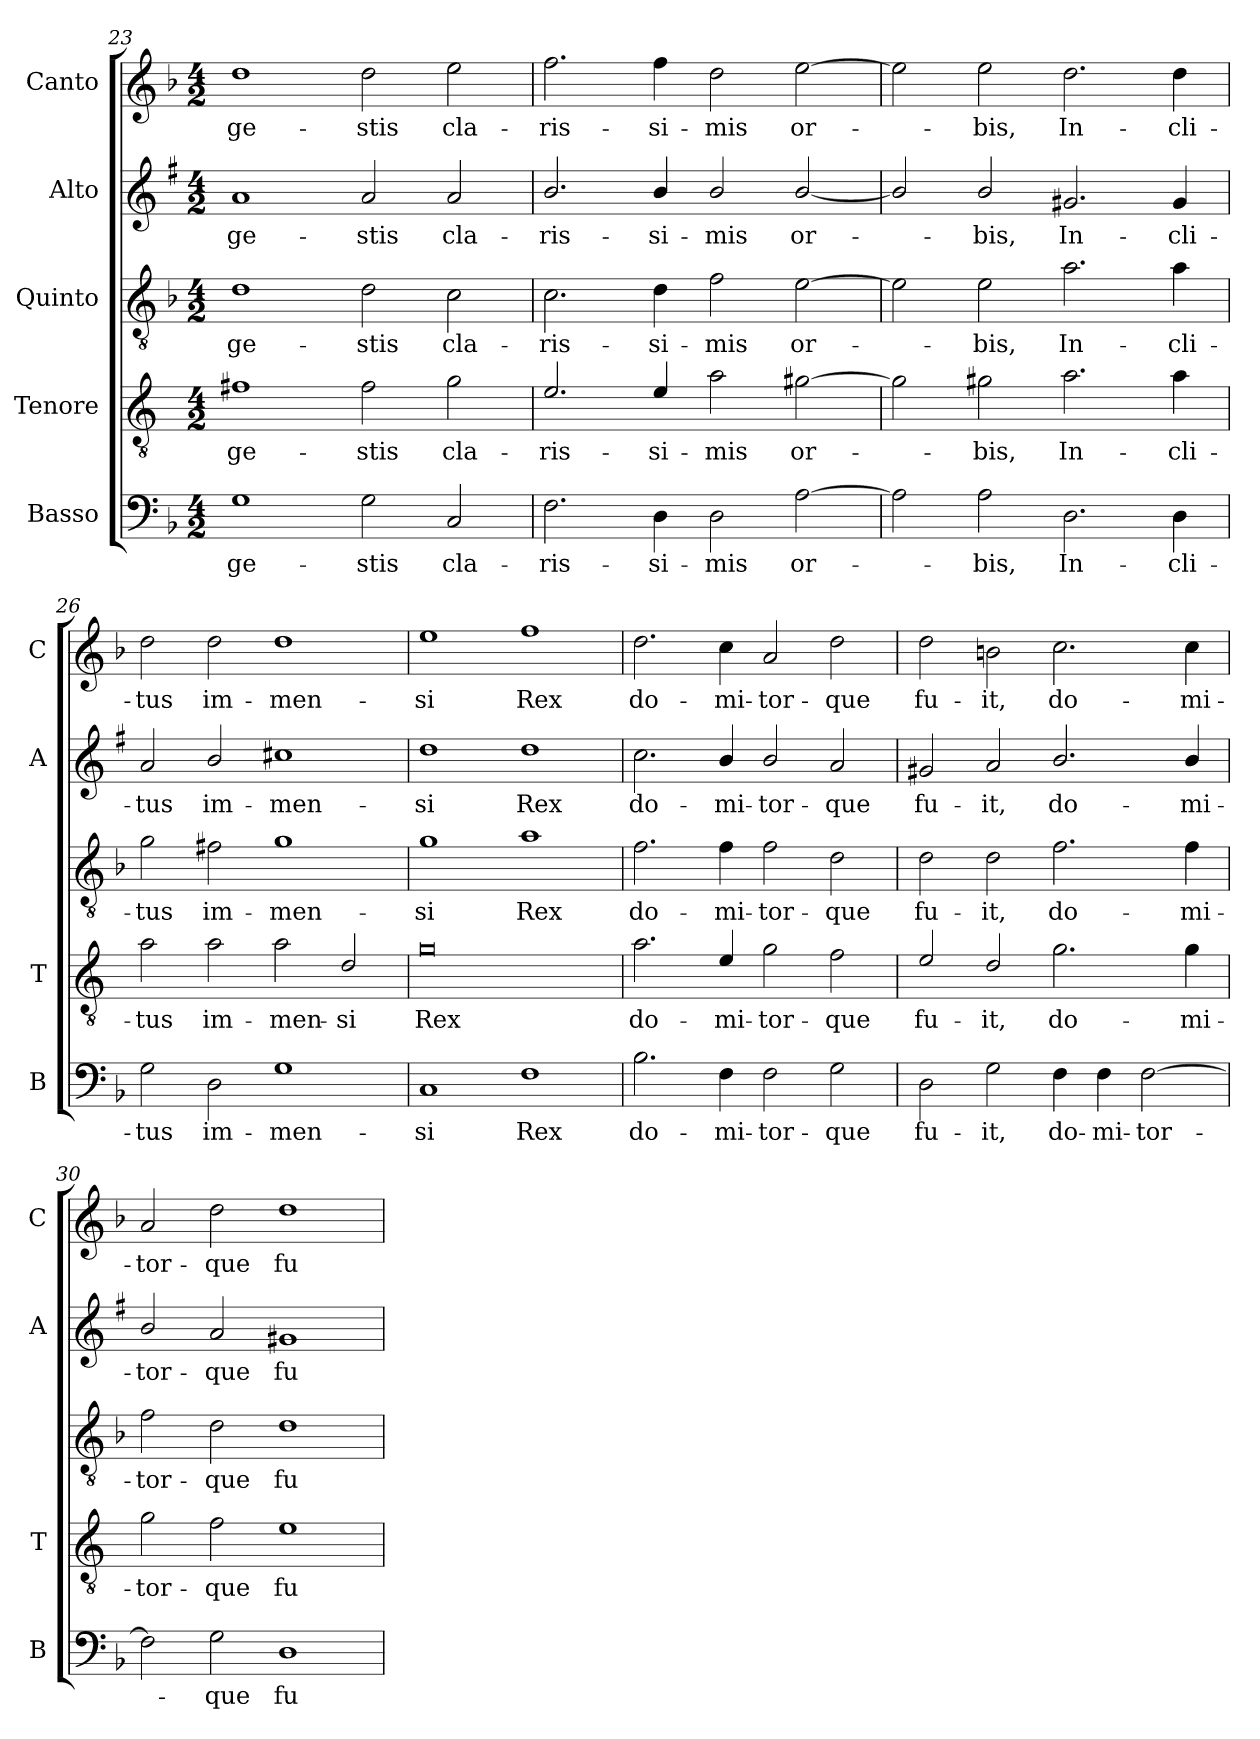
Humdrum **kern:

**kern	**text	**kern	**text	**kern	**text	**kern	**text	**kern	**text
*part5	*part5	*part4	*part4	*part3	*part3	*part2	*part2	*part1	*part1
*staff5	*staff5	*staff4	*staff4	*staff3	*staff3	*staff2	*staff2	*staff1	*staff1
*I"Basso	*	*I"Tenore	*	*I"Quinto	*	*I"Alto	*	*I"Canto	*
*I'B	*	*I'T	*	*	*	*I'A	*	*I'C	*
!!LO:LB:g=z
*clefF4	*	*clefGv2	*	*clefGv2	*	*clefG2	*	*clefG2	*
*	*	*ITrd4c7	*	*	*	*ITrd1c2	*	*	*
*k[b-]	*	*k[b-]	*	*k[b-]	*	*k[b-]	*	*k[b-]	*
*F:	*	*F:	*	*F:	*	*F:	*	*F:	*
*M4/2	*	*M4/2	*	*M4/2	*	*M4/2	*	*M4/2	*
=23	=23	=23	=23	=23	=23	=23	=23	=23	=23
!	!LO:LY:b	!	!LO:LY:b	!	!LO:LY:b	!	!LO:LY:b	!	!LO:LY:b
1G	ge-	1Bn	ge-	1d	ge-	1g	ge-	1dd	ge-
!	!LO:LY:b	!	!LO:LY:b	!	!LO:LY:b	!	!LO:LY:b	!	!LO:LY:b
2G\	-stis	2B\	-stis	2d\	-stis	2g/	-stis	2dd\	-stis
!	!LO:LY:b	!	!LO:LY:b	!	!LO:LY:b	!	!LO:LY:b	!	!LO:LY:b
2C/	cla-	2c\	cla-	2c\	cla-	2g/	cla-	2ee\	cla-
=24	=24	=24	=24	=24	=24	=24	=24	=24	=24
!	!LO:LY:b	!	!LO:LY:b	!	!LO:LY:b	!	!LO:LY:b	!	!LO:LY:b
2.F\	-ris-	2.A/	-ris-	2.c\	-ris-	2.a/	-ris-	2.ff\	-ris-
!	!LO:LY:b	!	!LO:LY:b	!	!LO:LY:b	!	!LO:LY:b	!	!LO:LY:b
4D\	-si-	4A/	-si-	4d\	-si-	4a/	-si-	4ff\	-si-
!	!LO:LY:b	!	!LO:LY:b	!	!LO:LY:b	!	!LO:LY:b	!	!LO:LY:b
2D\	-mis	2d\	-mis	2f\	-mis	2a/	-mis	2dd\	-mis
!	!LO:LY:b	!	!LO:LY:b	!	!LO:LY:b	!	!LO:LY:b	!	!LO:LY:b
[2A\	or-	[2c#X\	or-	[2e\	or-	[2a/	or-	[2ee\	or-
=25	=25	=25	=25	=25	=25	=25	=25	=25	=25
2A\]	.	2c#\]	.	2e\]	.	2a/]	.	2ee\]	.
!	!LO:LY:b	!	!LO:LY:b	!	!LO:LY:b	!	!LO:LY:b	!	!LO:LY:b
2A\	-bis,	2c#X\	-bis,	2e\	-bis,	2a/	-bis,	2ee\	-bis,
!	!LO:LY:b	!	!LO:LY:b	!	!LO:LY:b	!	!LO:LY:b	!	!LO:LY:b
2.D\	In-	2.d\	In-	2.a\	In-	2.f#X/	In-	2.dd\	In-
!	!LO:LY:b	!	!LO:LY:b	!	!LO:LY:b	!	!LO:LY:b	!	!LO:LY:b
4D\	-cli-	4d\	-cli-	4a\	-cli-	4f#/	-cli-	4dd\	-cli-
=26	=26	=26	=26	=26	=26	=26	=26	=26	=26
!	!LO:LY:b	!	!LO:LY:b	!	!LO:LY:b	!	!LO:LY:b	!	!LO:LY:b
2G\	-tus	2d\	-tus	2g\	-tus	2g/	-tus	2dd\	-tus
!	!LO:LY:b	!	!LO:LY:b	!	!LO:LY:b	!	!LO:LY:b	!	!LO:LY:b
2D\	im-	2d\	im-	2f#X\	im-	2a/	im-	2dd\	im-
!	!LO:LY:b	!	!LO:LY:b	!	!LO:LY:b	!	!LO:LY:b	!	!LO:LY:b
1G	-men-	2d\	-men-	1g	-men-	1bn	-men-	1dd	-men-
!	!	!	!LO:LY:b	!	!	!	!	!	!
.	.	2G/	-si	.	.	.	.	.	.
=27	=27	=27	=27	=27	=27	=27	=27	=27	=27
!	!LO:LY:b	!	!LO:LY:b	!	!LO:LY:b	!	!LO:LY:b	!	!LO:LY:b
1C	-si	0c	Rex	1g	-si	1cc	-si	1ee	-si
!	!LO:LY:b	!	!	!	!LO:LY:b	!	!LO:LY:b	!	!LO:LY:b
1F	Rex	.	.	1a	Rex	1cc	Rex	1ff	Rex
!!LO:PB:g=z
=28	=28	=28	=28	=28	=28	=28	=28	=28	=28
!	!LO:LY:b	!	!LO:LY:b	!	!LO:LY:b	!	!LO:LY:b	!	!LO:LY:b
2.B-\	do-	2.d\	do-	2.f\	do-	2.b-\	do-	2.dd\	do-
!	!LO:LY:b	!	!LO:LY:b	!	!LO:LY:b	!	!LO:LY:b	!	!LO:LY:b
4F\	-mi-	4A/	-mi-	4f\	-mi-	4a/	-mi-	4cc\	-mi-
!	!LO:LY:b	!	!LO:LY:b	!	!LO:LY:b	!	!LO:LY:b	!	!LO:LY:b
2F\	-tor-	2c\	-tor-	2f\	-tor-	2a/	-tor-	2a/	-tor-
!	!LO:LY:b	!	!LO:LY:b	!	!LO:LY:b	!	!LO:LY:b	!	!LO:LY:b
2G\	-que	2B-\	-que	2d\	-que	2g/	-que	2dd\	-que
=29	=29	=29	=29	=29	=29	=29	=29	=29	=29
!	!LO:LY:b	!	!LO:LY:b	!	!LO:LY:b	!	!LO:LY:b	!	!LO:LY:b
2D\	fu-	2A/	fu-	2d\	fu-	2f#X/	fu-	2dd\	fu-
!	!LO:LY:b	!	!LO:LY:b	!	!LO:LY:b	!	!LO:LY:b	!	!LO:LY:b
2G\	-it,	2G/	-it,	2d\	-it,	2g/	-it,	2bn\	-it,
!	!LO:LY:b	!	!LO:LY:b	!	!LO:LY:b	!	!LO:LY:b	!	!LO:LY:b
4F\	do-	2.c\	do-	2.f\	do-	2.a/	do-	2.cc\	do-
!	!LO:LY:b	!	!	!	!	!	!	!	!
4F\	-mi-	.	.	.	.	.	.	.	.
!	!LO:LY:b	!	!	!	!	!	!	!	!
[2F\	-tor-	.	.	.	.	.	.	.	.
!	!	!	!LO:LY:b	!	!LO:LY:b	!	!LO:LY:b	!	!LO:LY:b
.	.	4c\	-mi-	4f\	-mi-	4a/	-mi-	4cc\	-mi-
=30	=30	=30	=30	=30	=30	=30	=30	=30	=30
!	!	!	!LO:LY:b	!	!LO:LY:b	!	!LO:LY:b	!	!LO:LY:b
2F\]	.	2c\	-tor-	2f\	-tor-	2a/	-tor-	2a/	-tor-
!	!LO:LY:b	!	!LO:LY:b	!	!LO:LY:b	!	!LO:LY:b	!	!LO:LY:b
2G\	-que	2B-\	-que	2d\	-que	2g/	-que	2dd\	-que
!	!LO:LY:b	!	!LO:LY:b	!	!LO:LY:b	!	!LO:LY:b	!	!LO:LY:b
1D	fu-	1A	fu-	1d	fu-	1f#X	fu-	1dd	fu-
=	=	=	=	=	=	=	=	=	=
*-	*-	*-	*-	*-	*-	*-	*-	*-	*-
